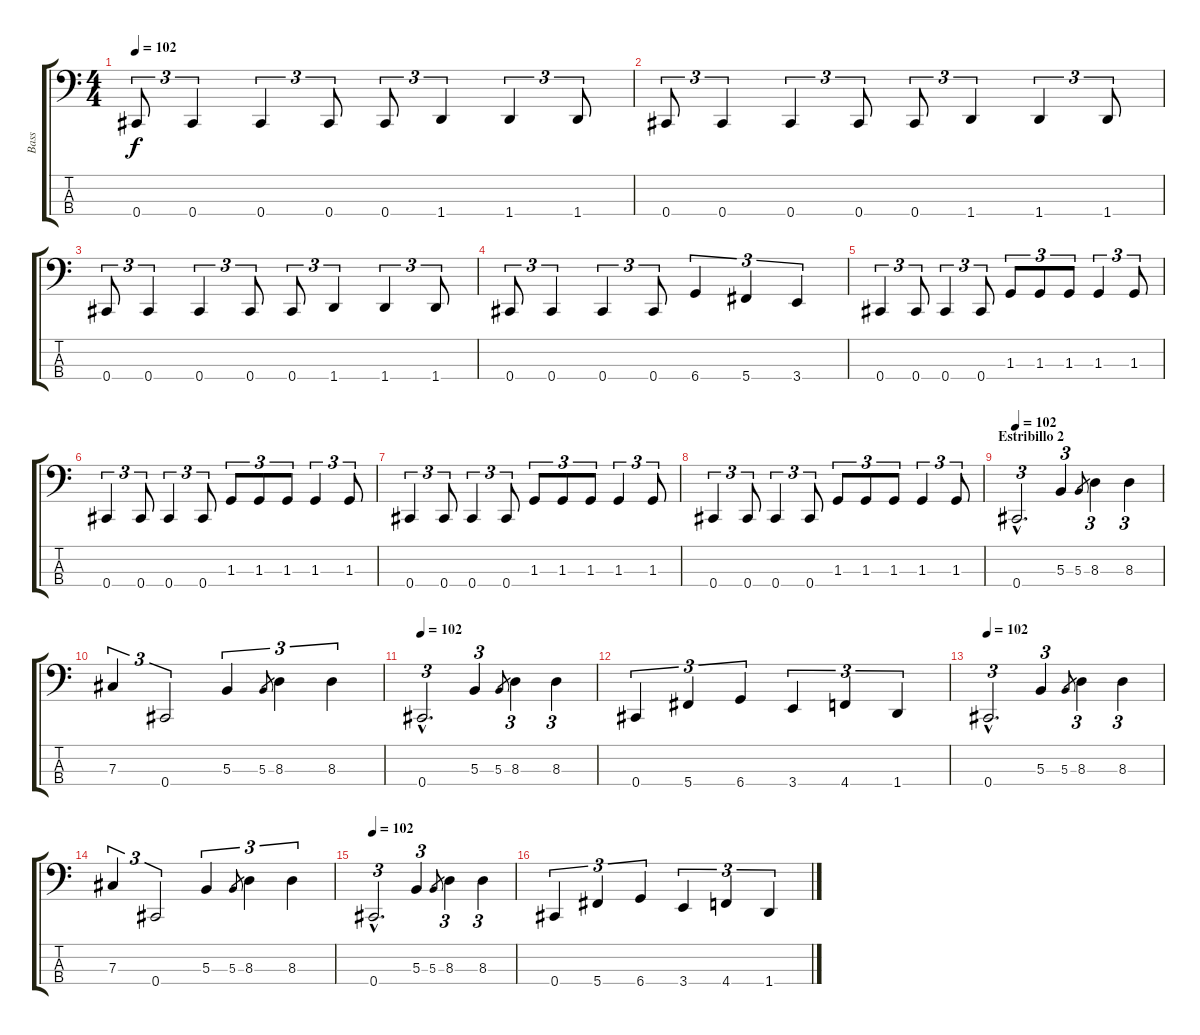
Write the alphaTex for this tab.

\track ("Bass" "Bass") {instrument electricbassfinger}
\staff {score tabs}
\tuning (E2 B1 Gb1 Db1) {hide}
\ts (4 4)
\tempo 102
\clef f4
\ks c
0.4.8{tu (3 2) dy f} 0.4.4{tu (3 2)} 0.4.4{tu (3 2)} 0.4.8{tu (3 2)} 0.4.8{tu (3 2)} 1.4.4{tu (3 2)} 1.4.4{tu (3 2)} 1.4.8{tu (3 2)} |
0.4.8{tu (3 2)} 0.4.4{tu (3 2)} 0.4.4{tu (3 2)} 0.4.8{tu (3 2)} 0.4.8{tu (3 2)} 1.4.4{tu (3 2)} 1.4.4{tu (3 2)} 1.4.8{tu (3 2)} |
0.4.8{tu (3 2)} 0.4.4{tu (3 2)} 0.4.4{tu (3 2)} 0.4.8{tu (3 2)} 0.4.8{tu (3 2)} 1.4.4{tu (3 2)} 1.4.4{tu (3 2)} 1.4.8{tu (3 2)} |
0.4.8{tu (3 2)} 0.4.4{tu (3 2)} 0.4.4{tu (3 2)} 0.4.8{tu (3 2)} 6.4.4{tu (3 2)} 5.4.4{tu (3 2)} 3.4.4{tu (3 2)} |
0.4.4{tu (3 2)} 0.4.8{tu (3 2)} 0.4.4{tu (3 2)} 0.4.8{tu (3 2)} 1.3.8{tu (3 2)} 1.3.8{tu (3 2)} 1.3.8{tu (3 2)} 1.3.4{tu (3 2)} 1.3.8{tu (3 2)} |
0.4.4{tu (3 2)} 0.4.8{tu (3 2)} 0.4.4{tu (3 2)} 0.4.8{tu (3 2)} 1.3.8{tu (3 2)} 1.3.8{tu (3 2)} 1.3.8{tu (3 2)} 1.3.4{tu (3 2)} 1.3.8{tu (3 2)} |
0.4.4{tu (3 2)} 0.4.8{tu (3 2)} 0.4.4{tu (3 2)} 0.4.8{tu (3 2)} 1.3.8{tu (3 2)} 1.3.8{tu (3 2)} 1.3.8{tu (3 2)} 1.3.4{tu (3 2)} 1.3.8{tu (3 2)} |
0.4.4{tu (3 2)} 0.4.8{tu (3 2)} 0.4.4{tu (3 2)} 0.4.8{tu (3 2)} 1.3.8{tu (3 2)} 1.3.8{tu (3 2)} 1.3.8{tu (3 2)} 1.3.4{tu (3 2)} 1.3.8{tu (3 2)} |
\section ("" "Estribillo 2")
\tempo 102
0.4{hac}.2{d tu (3 2)} 5.3.4{tu (3 2)} 5.3.8{gr} 8.3.4{tu (3 2)} 8.3.4{tu (3 2)} |
7.3.4{tu (3 2)} 0.4.2{tu (3 2)} 5.3.4{tu (3 2)} 5.3.8{gr} 8.3.4{tu (3 2)} 8.3.4{tu (3 2)} |
\tempo 102
0.4{hac}.2{d tu (3 2)} 5.3.4{tu (3 2)} 5.3.8{gr} 8.3.4{tu (3 2)} 8.3.4{tu (3 2)} |
0.4.4{tu (3 2)} 5.4.4{tu (3 2)} 6.4.4{tu (3 2)} 3.4.4{tu (3 2)} 4.4.4{tu (3 2)} 1.4.4{tu (3 2)} |
\tempo 102
0.4{hac}.2{d tu (3 2)} 5.3.4{tu (3 2)} 5.3.8{gr} 8.3.4{tu (3 2)} 8.3.4{tu (3 2)} |
7.3.4{tu (3 2)} 0.4.2{tu (3 2)} 5.3.4{tu (3 2)} 5.3.8{gr} 8.3.4{tu (3 2)} 8.3.4{tu (3 2)} |
\tempo 102
0.4{hac}.2{d tu (3 2)} 5.3.4{tu (3 2)} 5.3.8{gr} 8.3.4{tu (3 2)} 8.3.4{tu (3 2)} |
0.4.4{tu (3 2)} 5.4.4{tu (3 2)} 6.4.4{tu (3 2)} 3.4.4{tu (3 2)} 4.4.4{tu (3 2)} 1.4.4{tu (3 2)}
